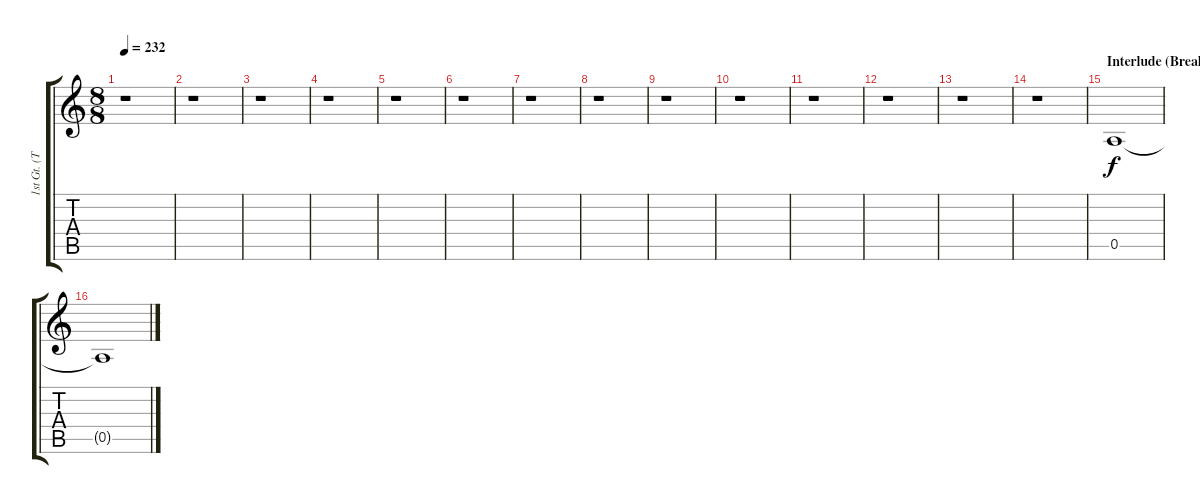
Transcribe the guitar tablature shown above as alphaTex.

\track ("1st Gt. (Tom)" "1st Gt. (T") {instrument distortionguitar}
\staff {score tabs}
\tuning (E4 B3 G3 D3 A2 E2) {hide}
\ts (8 8)
\tempo 232
\clef g2
\ks c
r.1{dy f} |
r.1 |
r.1 |
r.1 |
r.1 |
r.1 |
r.1 |
r.1 |
r.1 |
r.1 |
r.1 |
r.1 |
r.1 |
r.1 |
\section ("" "Interlude (Breakdown)")
0.5.1 |
0.5{t}.1
